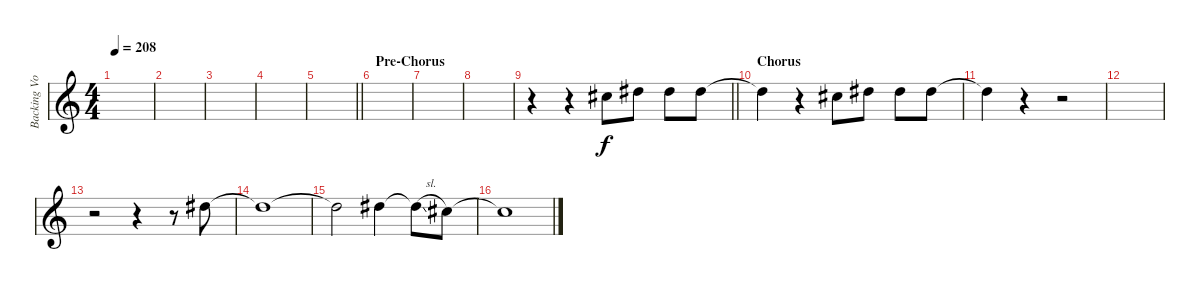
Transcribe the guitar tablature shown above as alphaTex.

\track ("Backing Vocals" "Backing Vo") {instrument distortionguitar}
\staff {score}
\tuning (Eb4 Bb3 Gb3 Db3 Ab2 Eb2) {hide}
\ts (4 4)
\tempo 208
\clef g2
\ks c
|
|
|
|
\barLineRight lightlight
|
\section ("" "Pre-Chorus")
|
|
|
\barLineRight lightlight
r.4 r.4 3.2.8 5.2.8 5.2.8 5.2.8 |
\section ("" "Chorus")
5.2{t}.4 r.4 3.2.8 5.2.8 5.2.8 5.2.8 |
5.2{t}.4 r.4 r.2 |
|
r.2 r.4 r.8 5.2.8 |
5.2{t}.1 |
5.2{t}.2 5.2.4 5.2{sl t}.8 3.2.8 |
3.2{t}.1
